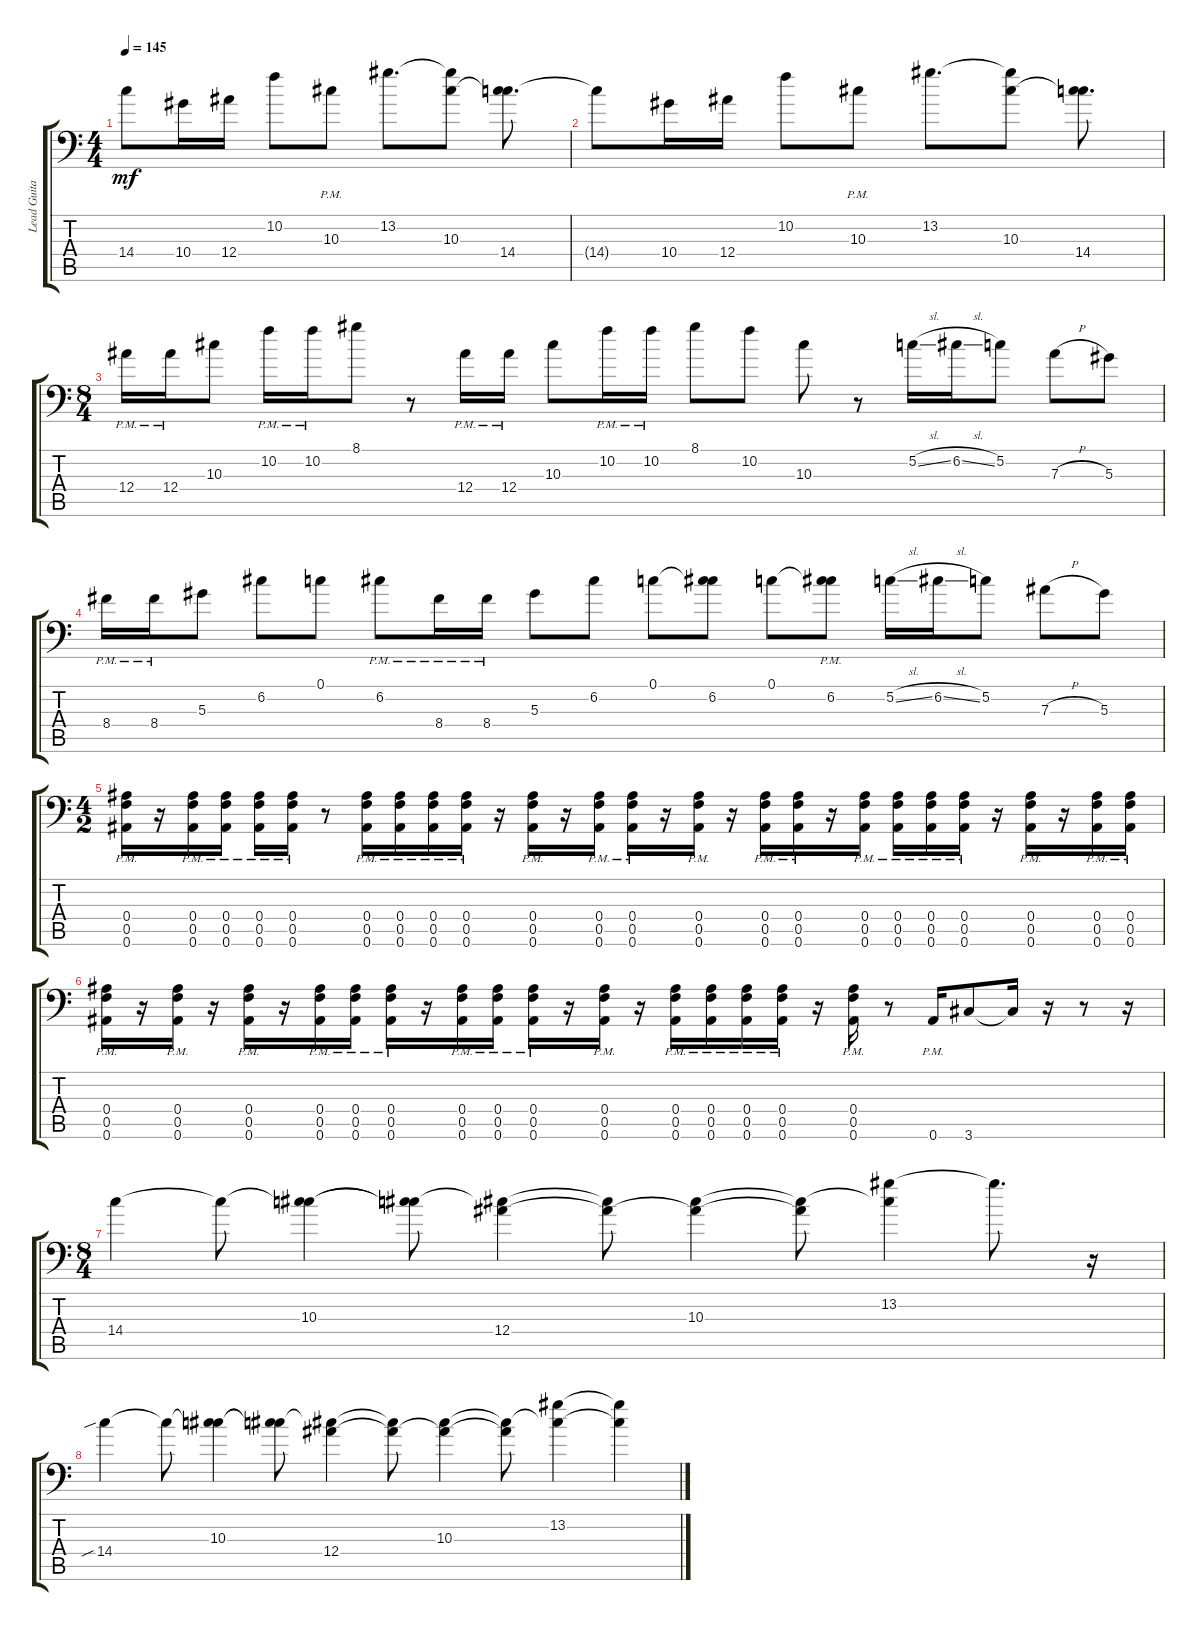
\track ("Lead Guitar" "Lead Guita") {instrument overdrivenguitar}
\staff {score tabs}
\tuning (C4 G3 Eb3 Bb2 F2 Bb1) {hide}
\ts (4 4)
\tempo 145
\clef f4
\ks c
14.4{t}.8{dy mf} 10.4.16 12.4.16 10.2.8 10.3{pm}.8 13.2.8{d} (13.2{t} 10.3).8 (10.3{t} 14.4).8{d} |
14.4{t}.8 10.4.16 12.4.16 10.2.8 10.3{pm}.8 13.2.8{d} (13.2{t} 10.3).8 (10.3{t} 14.4).8{d} |
\ts (8 4)
12.4{pm}.16 12.4{pm}.16 10.3.8 10.2{pm}.16 10.2{pm}.16 8.1.8 r.8 12.4{pm}.16 12.4{pm}.16 10.3.8 10.2{pm}.16 10.2{pm}.16 8.1.8 10.2.8 10.3.8 r.8 5.2{sl}.16 6.2{sl}.16 5.2.8 7.3{h}.8 5.3.8 |
8.4{pm}.16 8.4{pm}.16 5.3.8 6.2.8 0.1.8 6.2{pm}.8 8.4{pm}.16 8.4{pm}.16 5.3.8 6.2.8 0.1.8 (0.1{t} 6.2).8 0.1.8 (0.1{t} 6.2{pm}).8 5.2{sl}.16 6.2{sl}.16 5.2.8 7.3{h}.8 5.3.8 |
\ts (4 2)
(0.4{pm} 0.5{pm} 0.6{pm}).16 r.16 (0.4{pm} 0.5{pm} 0.6{pm}).16 (0.4{pm} 0.5{pm} 0.6{pm}).16 (0.4{pm} 0.5{pm} 0.6{pm}).16 (0.4{pm} 0.5{pm} 0.6{pm}).16 r.8 (0.4{pm} 0.5{pm} 0.6{pm}).16 (0.4{pm} 0.5{pm} 0.6{pm}).16 (0.4{pm} 0.5{pm} 0.6{pm}).16 (0.4{pm} 0.5{pm} 0.6{pm}).16 r.16 (0.4{pm} 0.5{pm} 0.6{pm}).16 r.16 (0.4{pm} 0.5{pm} 0.6{pm}).16 (0.4{pm} 0.5{pm} 0.6{pm}).16 r.16 (0.4{pm} 0.5{pm} 0.6{pm}).16 r.16 (0.4{pm} 0.5{pm} 0.6{pm}).16 (0.4{pm} 0.5{pm} 0.6{pm}).16 r.16 (0.4{pm} 0.5{pm} 0.6{pm}).16 (0.4{pm} 0.5{pm} 0.6{pm}).16 (0.4{pm} 0.5{pm} 0.6{pm}).16 (0.4{pm} 0.5{pm} 0.6{pm}).16 r.16 (0.4{pm} 0.5{pm} 0.6{pm}).16 r.16 (0.4{pm} 0.5{pm} 0.6{pm}).16 (0.4{pm} 0.5{pm} 0.6{pm}).16 |
(0.4{pm} 0.5{pm} 0.6{pm}).16 r.16 (0.4{pm} 0.5{pm} 0.6{pm}).16 r.16 (0.4{pm} 0.5{pm} 0.6{pm}).16 r.16 (0.4{pm} 0.5{pm} 0.6{pm}).16 (0.4{pm} 0.5{pm} 0.6{pm}).16 (0.4{pm} 0.5{pm} 0.6{pm}).16 r.16 (0.4{pm} 0.5{pm} 0.6{pm}).16 (0.4{pm} 0.5{pm} 0.6{pm}).16 (0.4{pm} 0.5{pm} 0.6{pm}).16 r.16 (0.4{pm} 0.5{pm} 0.6{pm}).16 r.16 (0.4{pm} 0.5{pm} 0.6{pm}).16 (0.4{pm} 0.5{pm} 0.6{pm}).16 (0.4{pm} 0.5{pm} 0.6{pm}).16 (0.4{pm} 0.5{pm} 0.6{pm}).16 r.16 (0.4{pm} 0.5{pm} 0.6{pm}).16 r.8 0.6{pm}.16 3.6.8 3.6{t}.16 r.16 r.8 r.16 |
\ts (8 4)
14.4.4 14.4{t}.8 (10.3 14.4{t}).4 (10.3{t} 14.4{t}).8 (10.3{t} 12.4).4 (10.3{t} 12.4{t}).8 (10.3 12.4{t}).4 (10.3{t} 12.4{t}).8 (13.2 10.3{t}).4 13.2{t}.8{d} r.16 |
14.4{sib}.4 14.4{t}.8 (10.3 14.4{t}).4 (10.3{t} 14.4{t}).8 (10.3{t} 12.4).4 (10.3{t} 12.4{t}).8 (10.3 12.4{t}).4 (10.3{t} 12.4{t}).8 (13.2 10.3{t}).4 (13.2{t} 10.3{t}).4
